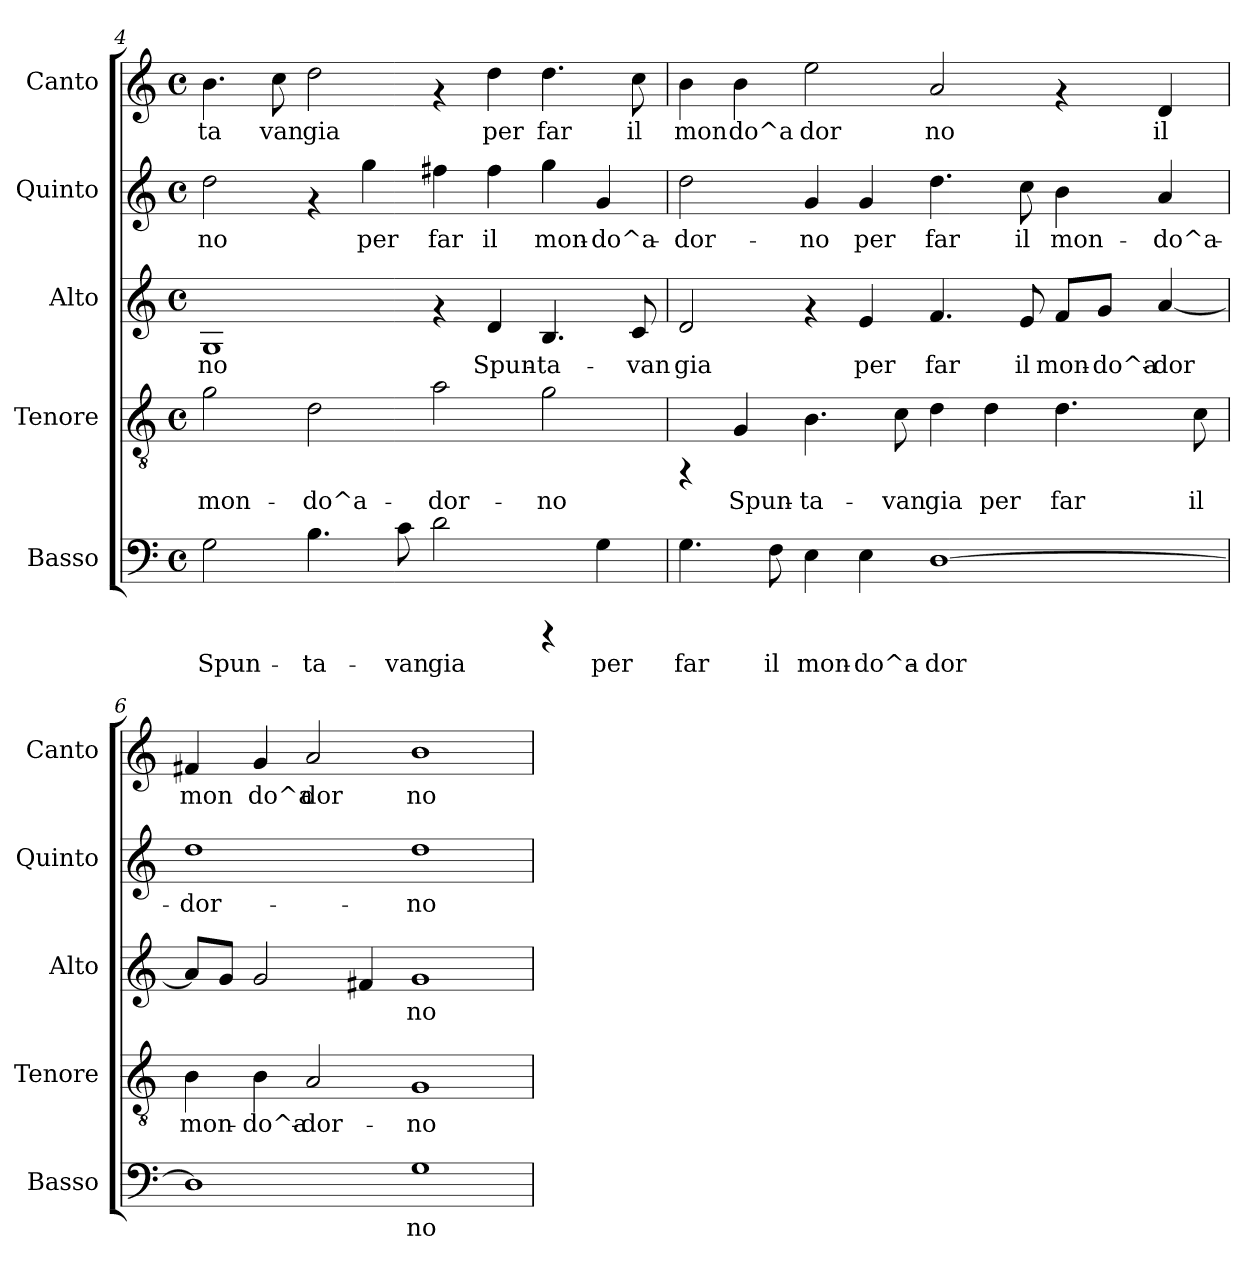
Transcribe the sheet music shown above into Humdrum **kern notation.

**kern	**text	**kern	**text	**kern	**text	**kern	**text	**kern	**text
*part5	*part5	*part4	*part4	*part3	*part3	*part2	*part2	*part1	*part1
*staff5	*staff5	*staff4	*staff4	*staff3	*staff3	*staff2	*staff2	*staff1	*staff1
*I"Basso	*	*I"Tenore	*	*I"Alto	*	*I"Quinto	*	*I"Canto	*
*I'Basso	*	*I'Tenore	*	*I'Alto	*	*I'Quinto	*	*I'Canto	*
!!LO:LB:g=z
*clefF4	*	*clefGv2	*	*clefG2	*	*clefG2	*	*clefG2	*
*k[]	*	*k[]	*	*k[]	*	*k[]	*	*k[]	*
*C:	*	*C:	*	*C:	*	*C:	*	*C:	*
*M4/4	*	*M4/4	*	*M4/4	*	*M4/4	*	*M4/4	*
*met(c)	*	*met(c)	*	*met(c)	*	*met(c)	*	*met(c)	*
=4	=4	=4	=4	=4	=4	=4	=4	=4	=4
!	!LO:LY:b:cj	!	!LO:LY:b:cj	!	!LO:LY:b:cj	!	!LO:LY:b:cj	!	!LO:LY:b:cj
2G\	Spun-	2g\	mon-	1G	-no	2dd\	-no	4.b\	ta
!	!	!	!	!	!	!	!	!	!LO:LY:b:cj
.	.	.	.	.	.	.	.	8cc\	van
!	!LO:LY:b:cj	!	!LO:LY:b:cj	!	!	!	!	!	!LO:LY:b:cj
4.B\	-ta-	2d\	-do^a-	.	.	4rf	.	2dd\	gia
!	!	!	!	!	!	!	!LO:LY:b:cj	!	!
.	.	.	.	.	.	4gg\	per	.	.
!	!LO:LY:b:cj	!	!	!	!	!	!	!	!
8c\	-van	.	.	.	.	.	.	.	.
!	!LO:LY:b:cj	!	!LO:LY:b:cj	!	!	!	!LO:LY:b:cj	!	!
2d\	gia	2a\	-dor-	4rf	.	4ff#X\	far	4rf	.
!	!	!	!	!	!LO:LY:b:cj	!	!LO:LY:b:cj	!	!LO:LY:b:cj
.	.	.	.	4d/	Spun-	4ff#\	il	4dd\	per
!	!	!	!LO:LY:b:cj	!	!LO:LY:b:cj	!	!LO:LY:b:cj	!	!LO:LY:b:cj
4rCCC	.	2g\	-no	4.B/	-ta-	4gg\	mon-	4.dd\	far
!	!LO:LY:b:cj	!	!	!	!	!	!LO:LY:b:cj	!	!
4G\	per	.	.	.	.	4g/	-do^a-	.	.
!	!	!	!	!	!LO:LY:b:cj	!	!	!	!LO:LY:b:cj
.	.	.	.	8c/	-van	.	.	8cc\	il
=5	=5	=5	=5	=5	=5	=5	=5	=5	=5
!	!LO:LY:b:cj	!	!	!	!LO:LY:b:cj	!	!LO:LY:b:cj	!	!LO:LY:b:cj
4.G\	far	4rFF	.	2d/	gia	2dd\	-dor-	4b\	mon
!	!	!	!LO:LY:b:cj	!	!	!	!	!	!LO:LY:b:cj
.	.	4G/	Spun-	.	.	.	.	4b\	do^a
!	!LO:LY:b:cj	!	!	!	!	!	!	!	!
8F\	il	.	.	.	.	.	.	.	.
!	!LO:LY:b:cj	!	!LO:LY:b:cj	!	!	!	!LO:LY:b:cj	!	!LO:LY:b:cj
4E\	mon-	4.B\	-ta-	4rf	.	4g/	-no	2ee\	dor
!	!LO:LY:b:cj	!	!	!	!LO:LY:b:cj	!	!LO:LY:b:cj	!	!
4E\	-do^a-	.	.	4e/	per	4g/	per	.	.
!	!	!	!LO:LY:b:cj	!	!	!	!	!	!
.	.	8c\	-van	.	.	.	.	.	.
!	!LO:LY:b:cj	!	!LO:LY:b:cj	!	!LO:LY:b:cj	!	!LO:LY:b:cj	!	!LO:LY:b:cj
[>1D	-dor-	4d\	gia	4.f/	far	4.dd\	far	2a/	no
!	!	!	!LO:LY:b:cj	!	!	!	!	!	!
.	.	4d\	per	.	.	.	.	.	.
!	!	!	!	!	!LO:LY:b:cj	!	!LO:LY:b:cj	!	!
.	.	.	.	8e/	il	8cc\	il	.	.
!	!	!	!LO:LY:b:cj	!	!LO:LY:b:cj	!	!LO:LY:b:cj	!	!
.	.	4.d\	far	8f/L	mon-	4b\	mon-	4rf	.
!	!	!	!	!	!LO:LY:b:cj	!	!	!	!
.	.	.	.	8g/J	-do^a-	.	.	.	.
!	!	!	!	!	!LO:LY:b:cj	!	!LO:LY:b:cj	!	!LO:LY:b:cj
.	.	.	.	[<4a/	-dor-	4a/	-do^a-	4d/	il
!	!	!	!LO:LY:b:cj	!	!	!	!	!	!
.	.	8c\	il	.	.	.	.	.	.
=6	=6	=6	=6	=6	=6	=6	=6	=6	=6
!	!LO:LY:b:cj	!	!LO:LY:b:cj	!	!LO:LY:b:cj	!	!LO:LY:b:cj	!	!LO:LY:b:cj
1D]	--	4B\	mon-	8a/L]	--	1dd	-dor-	4f#X/	mon
!	!	!	!	!	!LO:LY:b:cj	!	!	!	!
.	.	.	.	8g/J	--	.	.	.	.
!	!	!	!LO:LY:b:cj	!	!LO:LY:b:cj	!	!	!	!LO:LY:b:cj
.	.	4B\	-do^a-	2g/	--	.	.	4g/	do^a
!	!	!	!LO:LY:b:cj	!	!	!	!	!	!LO:LY:b:cj
.	.	2A/	-dor-	.	.	.	.	2a/	dor
!	!	!	!	!	!LO:LY:b:cj	!	!	!	!
.	.	.	.	4f#X/	--	.	.	.	.
!	!LO:LY:b:cj	!	!LO:LY:b:cj	!	!LO:LY:b:cj	!	!LO:LY:b:cj	!	!LO:LY:b:cj
1G	-no	1G	-no	1g	-no	1dd	-no	1b	no
=	=	=	=	=	=	=	=	=	=
*-	*-	*-	*-	*-	*-	*-	*-	*-	*-
